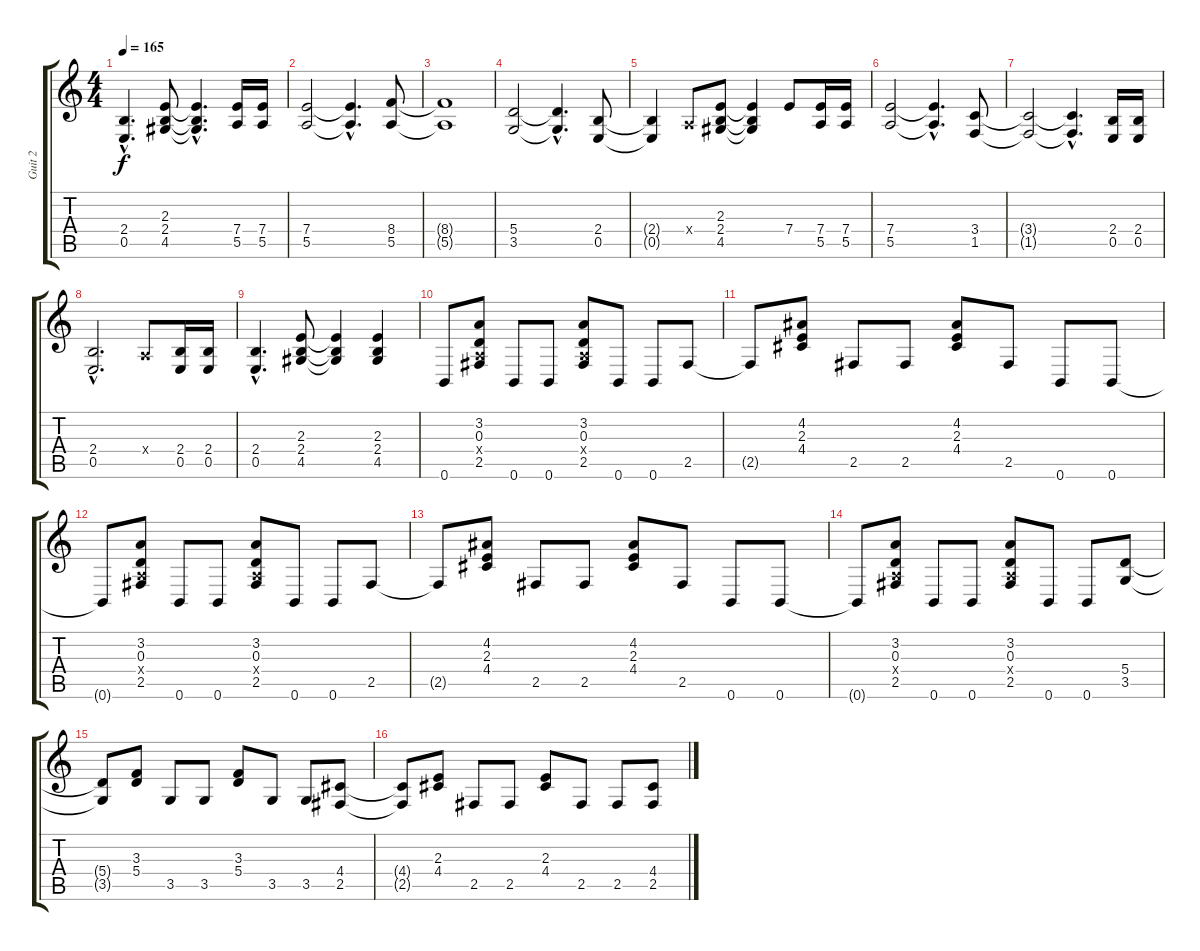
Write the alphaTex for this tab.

\track ("Guit 2" "Guit 2") {instrument distortionguitar}
\staff {score tabs}
\tuning (B3 Gb3 D3 A2 E2 B1) {hide}
\ts (4 4)
\tempo 165
\clef g2
\ks c
(2.4{hac t} 0.5{hac t}).4{d dy f} (2.3 2.4 4.5).8 (2.3{hac t} 2.4{hac t} 4.5{hac t}).4{d} (7.4 5.5).16 (7.4 5.5).16 |
(7.4 5.5).2 (7.4{hac t} 5.5{hac t}).4{d} (8.4 5.5).8 |
(8.4{t} 5.5{t}).1 |
(5.4 3.5).2 (5.4{hac t} 3.5{hac t}).4{d} (2.4 0.5).8 |
(2.4{t} 0.5{t}).4 0.4{x}.8 (2.3 2.4 4.5).8 (2.3{t} 2.4{t} 4.5{t}).4 7.4.8 (7.4 5.5).16 (7.4 5.5).16 |
(7.4 5.5).2 (7.4{hac t} 5.5{hac t}).4{d} (3.4 1.5).8 |
(3.4{t} 1.5{t}).2 (3.4{hac t} 1.5{hac t}).4{d} (2.4 0.5).16 (2.4 0.5).16 |
(2.4{hac} 0.5{hac}).2{d} 0.4{x}.8 (2.4 0.5).16 (2.4 0.5).16 |
(2.4{hac} 0.5{hac}).4{d} (2.3 2.4 4.5).8 (2.3{t} 2.4{t} 4.5{t}).4 (2.3 2.4 4.5).4 |
0.6.8 (3.2 0.3 0.4{x} 2.5).8 0.6.8 0.6.8 (3.2 0.3 0.4{x} 2.5).8 0.6.8 0.6.8 2.5.8 |
2.5{t}.8 (4.2 2.3 4.4).8 2.5.8 2.5.8 (4.2 2.3 4.4).8 2.5.8 0.6.8 0.6.8 |
0.6{t}.8 (3.2 0.3 0.4{x} 2.5).8 0.6.8 0.6.8 (3.2 0.3 0.4{x} 2.5).8 0.6.8 0.6.8 2.5.8 |
2.5{t}.8 (4.2 2.3 4.4).8 2.5.8 2.5.8 (4.2 2.3 4.4).8 2.5.8 0.6.8 0.6.8 |
0.6{t}.8 (3.2 0.3 0.4{x} 2.5).8 0.6.8 0.6.8 (3.2 0.3 0.4{x} 2.5).8 0.6.8 0.6.8 (5.4 3.5).8 |
(5.4{t} 3.5{t}).8 (3.3 5.4).8 3.5.8 3.5.8 (3.3 5.4).8 3.5.8 3.5.8 (4.4 2.5).8 |
(4.4{t} 2.5{t}).8 (2.3 4.4).8 2.5.8 2.5.8 (2.3 4.4).8 2.5.8 2.5.8 (4.4 2.5).8
